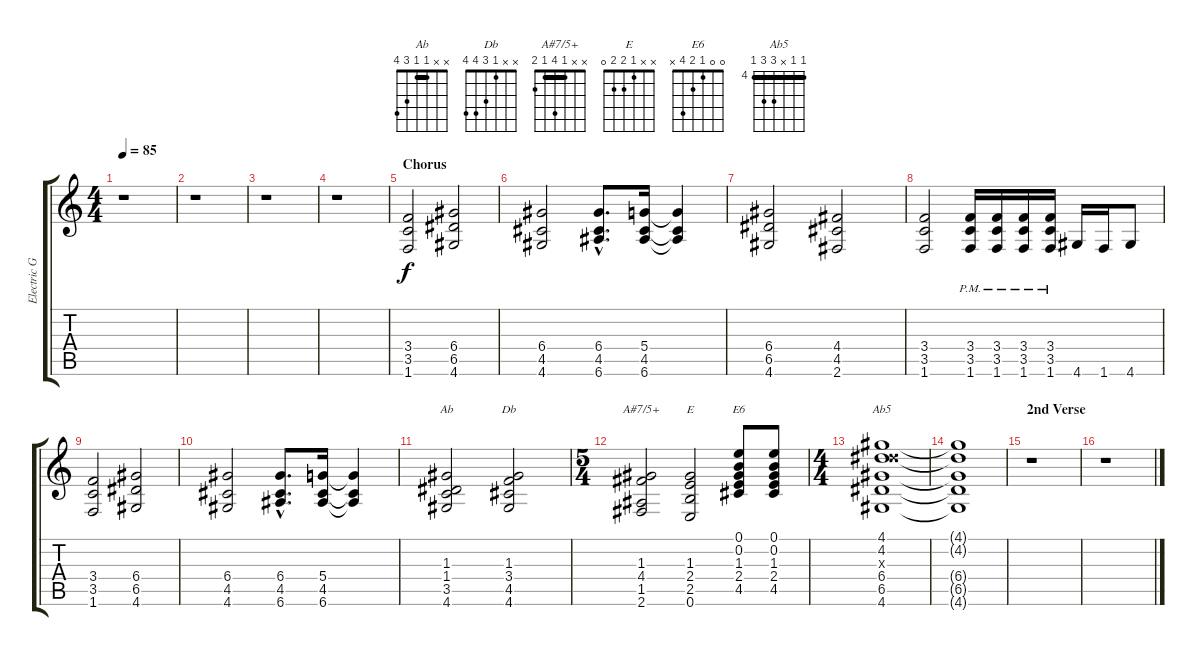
\track ("Electric Guitar (rhythm)" "Electric G") {instrument distortionguitar}
\staff {score tabs}
\tuning (E4 B3 G3 D3 A2 E2) {hide}
\chord ("Ab" x x 1 1 3 4) {barre 1}
\chord ("Db" x x 1 3 4 4)
\chord ("A#7/5+" x x 1 4 1 2) {barre 1}
\chord ("E" x x 1 2 2 0)
\chord ("E6" 0 0 1 2 4 x)
\chord ("Ab5" 4 4 x 6 6 4) {firstfret 4 barre 4}
\ts (4 4)
\tempo 85
\clef g2
\ks c
r.1{dy f} |
r.1 |
r.1 |
r.1 |
\section ("" "Chorus")
(3.4 3.5 1.6).2{volume 12 balance 6} (6.4 6.5 4.6).2 |
(6.4 4.5 4.6).2 (6.4{hac} 4.5{hac} 6.6{hac}).8{d} (5.4 4.5 6.6).16 (5.4{t} 4.5{t} 6.6{t}).4 |
(6.4 6.5 4.6).2 (4.4 4.5 2.6).2 |
(3.4 3.5 1.6).2 (3.4{pm} 3.5{pm} 1.6{pm}).16 (3.4{pm} 3.5{pm} 1.6{pm}).16 (3.4{pm} 3.5{pm} 1.6{pm}).16 (3.4{pm} 3.5{pm} 1.6{pm}).16 4.6.16 1.6.16 4.6.8 |
(3.4 3.5 1.6).2 (6.4 6.5 4.6).2 |
(6.4 4.5 4.6).2 (6.4{hac} 4.5{hac} 6.6{hac}).8{d} (5.4 4.5 6.6).16 (5.4{t} 4.5{t} 6.6{t}).4 |
(1.3 1.4 3.5 4.6).2{ch "Ab"} (1.3 3.4 4.5 4.6).2{ch "Db"} |
\ts (5 4)
(1.3 4.4 1.5 2.6).2{ch "A#7/5+"} (1.3 2.4 2.5 0.6).2{ch "E"} (0.1 0.2 1.3 2.4 4.5).8{ch "E6"} (0.1 0.2 1.3 2.4 4.5).8 |
\ts (4 4)
(4.1 4.2 8.3{x} 6.4 6.5 4.6).1{ch "Ab5" volume 0} |
(4.1{t} 4.2{t} 6.4{t} 6.5{t} 4.6{t}).1 |
\section ("" "2nd Verse")
r.1 |
r.1
